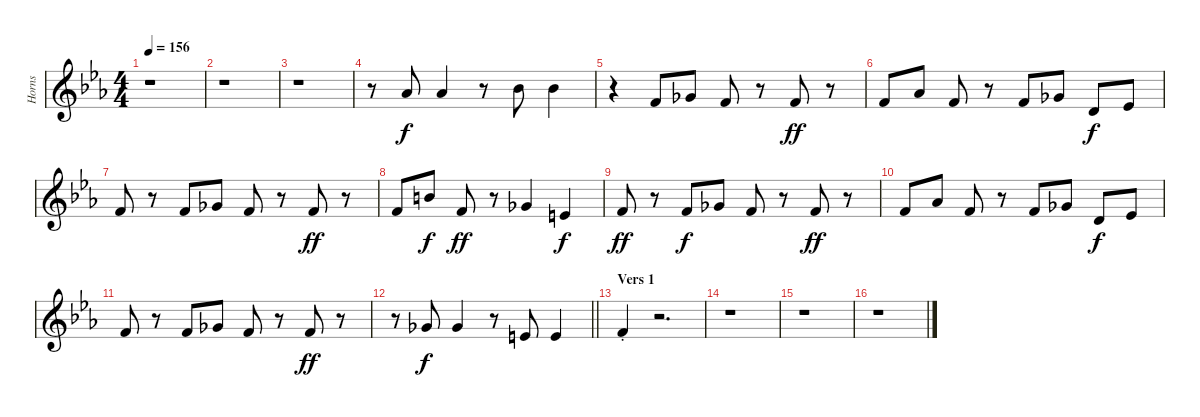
\track ("Horns " "Horns ") {instrument frenchhorn}
\staff {score}
\tuning (E4 B3 G3 D3 A2 E2) {hide}
\ts (4 4)
\tempo 156
\clef g2
\ks cminor
r.1{dy f} |
r.1 |
r.1 |
r.8 4.1.8 4.1.4 r.8 6.1.8 6.1.4 |
r.4 10.3.8 11.3.8 10.3.8 r.8 10.3.8{dy ff} r.8 |
10.3.8 13.3.8 10.3.8 r.8 10.3.8 11.3.8 7.3.8{dy f} 8.3.8 |
10.3.8 r.8 10.3.8 11.3.8 10.3.8 r.8 10.3.8{dy ff} r.8 |
10.3.8 12.2.8{dy f} 10.3.8{dy ff} r.8 11.3.4 9.3.4{dy f} |
10.3.8{dy ff} r.8 10.3.8{dy f} 11.3.8 10.3.8 r.8 10.3.8{dy ff} r.8 |
10.3.8 13.3.8 10.3.8 r.8 10.3.8 11.3.8 7.3.8{dy f} 8.3.8 |
10.3.8 r.8 10.3.8 11.3.8 10.3.8 r.8 10.3.8{dy ff} r.8 |
\barLineRight lightlight
r.8 11.3.8{dy f} 11.3.4 r.8 9.3.8 9.3.4 |
\section ("" "Vers 1")
10.3{st}.4 r.2{d} |
r.1 |
r.1 |
r.1
